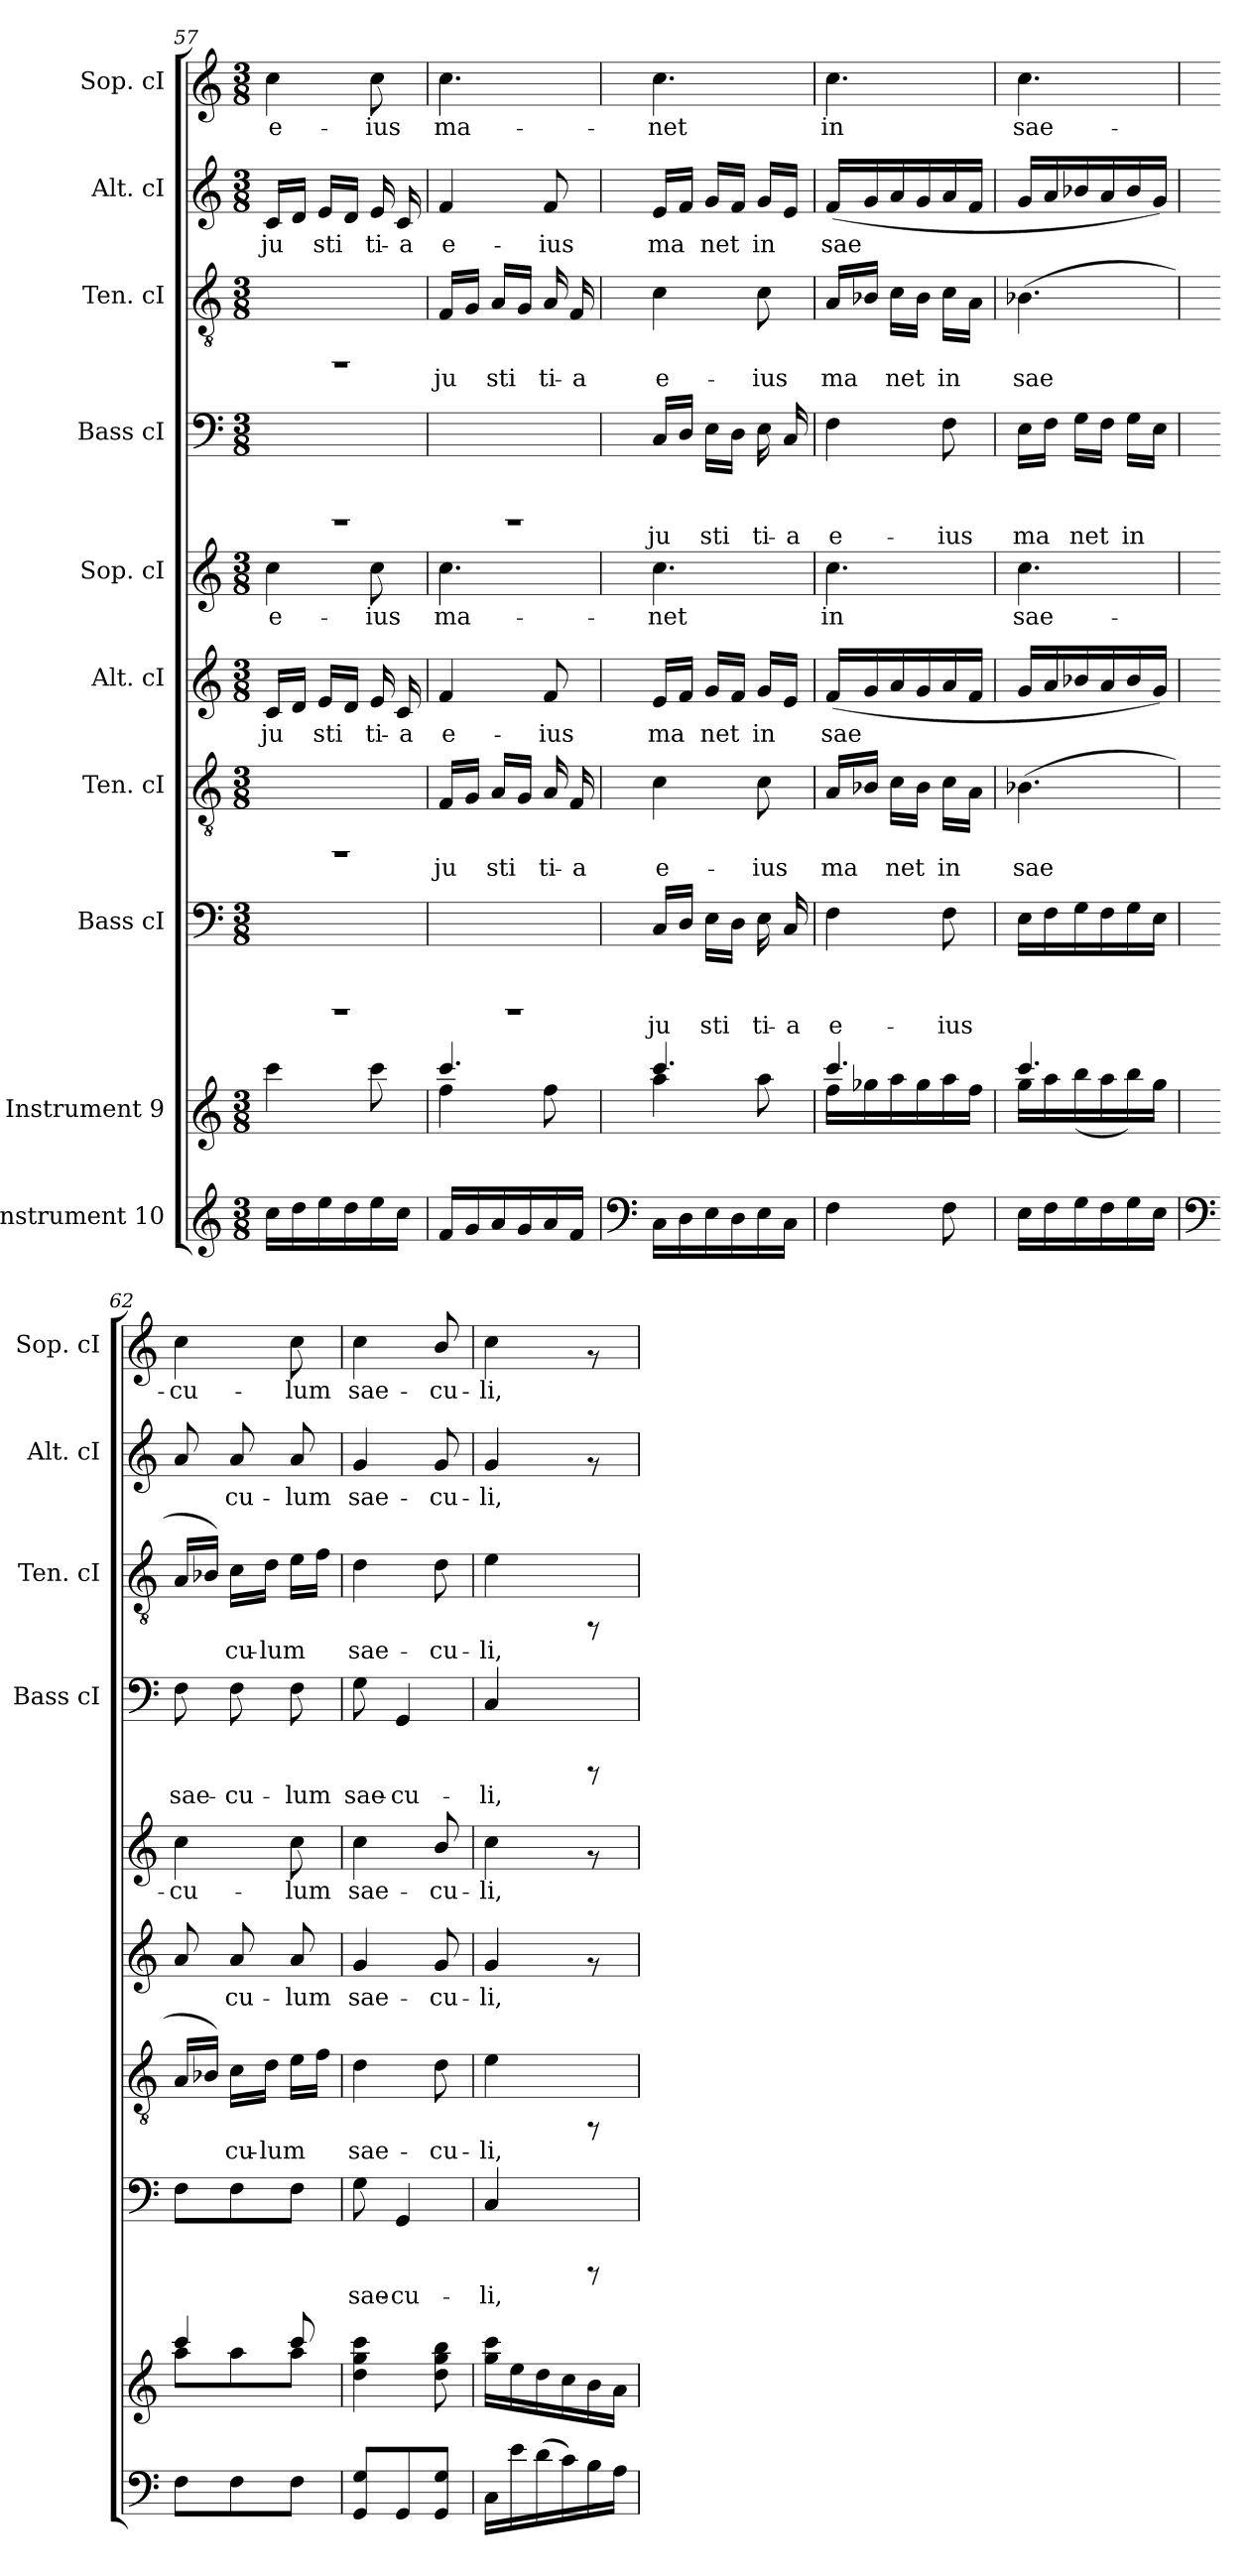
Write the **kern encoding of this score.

**kern	**kern	**kern	**text	**kern	**text	**kern	**text	**kern	**text	**kern	**text	**kern	**text	**kern	**text	**kern	**text
*part10	*part9	*part8	*part8	*part7	*part7	*part6	*part6	*part5	*part5	*part4	*part4	*part3	*part3	*part2	*part2	*part1	*part1
*staff10	*staff9	*staff8	*staff8	*staff7	*staff7	*staff6	*staff6	*staff5	*staff5	*staff4	*staff4	*staff3	*staff3	*staff2	*staff2	*staff1	*staff1
*I"Instrument 10	*I"Instrument 9	*I"Bass cI	*	*I"Ten. cI	*	*I"Alt. cI	*	*I"Sop. cI	*	*I"Bass cI	*	*I"Ten. cI	*	*I"Alt. cI	*	*I"Sop. cI	*
*	*	*	*	*	*	*	*	*	*	*I'Bass cI	*	*I'Ten. cI	*	*I'Alt. cI	*	*I'Sop. cI	*
*clefG2	*clefG2	*clefF4	*	*clefGv2	*	*clefG2	*	*clefG2	*	*clefF4	*	*clefGv2	*	*clefG2	*	*clefG2	*
*k[]	*k[]	*k[]	*	*k[]	*	*k[]	*	*k[]	*	*k[]	*	*k[]	*	*k[]	*	*k[]	*
*C:	*C:	*C:	*	*C:	*	*C:	*	*C:	*	*C:	*	*C:	*	*C:	*	*C:	*
*M3/8	*M3/8	*M3/8	*	*M3/8	*	*M3/8	*	*M3/8	*	*M3/8	*	*M3/8	*	*M3/8	*	*M3/8	*
=57	=57	=57	=57	=57	=57	=57	=57	=57	=57	=57	=57	=57	=57	=57	=57	=57	=57
!	!	!	!	!	!	!	!LO:LY:b:cj	!	!LO:LY:b:cj	!	!	!	!	!	!LO:LY:b:cj	!	!LO:LY:b:cj
16cc\L	4ccc\	4.rBBBB	.	4.rEE	.	16c/L	ju-	4cc\	e-	4.rBBBB	.	4.rEE	.	16c/L	ju-	4cc\	e-
!	!	!	!	!	!	!	!LO:LY:b:cj	!	!	!	!	!	!	!	!LO:LY:b:cj	!	!
16dd\	.	.	.	.	.	16d/J	--	.	.	.	.	.	.	16d/J	--	.	.
!	!	!	!	!	!	!	!LO:LY:b:cj	!	!	!	!	!	!	!	!LO:LY:b:cj	!	!
16ee\	.	.	.	.	.	16e/L	-sti-	.	.	.	.	.	.	16e/L	-sti-	.	.
!	!	!	!	!	!	!	!LO:LY:b:cj	!	!	!	!	!	!	!	!LO:LY:b:cj	!	!
16dd\	.	.	.	.	.	16d/J	--	.	.	.	.	.	.	16d/J	--	.	.
!	!	!	!	!	!	!	!LO:LY:b:cj	!	!LO:LY:b:cj	!	!	!	!	!	!LO:LY:b:cj	!	!LO:LY:b:cj
16ee\	8ccc\	.	.	.	.	16e/	-ti-	8cc\	-ius	.	.	.	.	16e/	-ti-	8cc\	-ius
!	!	!	!	!	!	!	!LO:LY:b:cj	!	!	!	!	!	!	!	!LO:LY:b:cj	!	!
16cc\J	.	.	.	.	.	16c/	-a	.	.	.	.	.	.	16c/	-a	.	.
=58	=58	=58	=58	=58	=58	=58	=58	=58	=58	=58	=58	=58	=58	=58	=58	=58	=58
*	*^	*	*	*	*	*	*	*	*	*	*	*	*	*	*	*	*
!	!	!	!	!	!	!LO:LY:b:cj	!	!LO:LY:b:cj	!	!LO:LY:b:cj	!	!	!	!LO:LY:b:cj	!	!LO:LY:b:cj	!	!LO:LY:b:cj
16f/L	4.ccc/	4ff\	4.rBBBB	.	16F/L	-ju-	4f/	e-	4.cc\	ma-	4.rBBBB	.	16F/L	ju-	4f/	e-	4.cc\	ma-
!	!	!	!	!	!	!LO:LY:b:cj	!	!	!	!	!	!	!	!LO:LY:b:cj	!	!	!	!
16g/	.	.	.	.	16G/J	--	.	.	.	.	.	.	16G/J	--	.	.	.	.
!	!	!	!	!	!	!LO:LY:b:cj	!	!	!	!	!	!	!	!LO:LY:b:cj	!	!	!	!
16a/	.	.	.	.	16A/L	-sti-	.	.	.	.	.	.	16A/L	-sti-	.	.	.	.
!	!	!	!	!	!	!LO:LY:b:cj	!	!	!	!	!	!	!	!LO:LY:b:cj	!	!	!	!
16g/	.	.	.	.	16G/J	--	.	.	.	.	.	.	16G/J	--	.	.	.	.
!	!	!	!	!	!	!LO:LY:b:cj	!	!LO:LY:b:cj	!	!	!	!	!	!LO:LY:b:cj	!	!LO:LY:b:cj	!	!
16a/	.	8ff\	.	.	16A/	-ti-	8f/	-ius	.	.	.	.	16A/	-ti-	8f/	-ius	.	.
!	!	!	!	!	!	!LO:LY:b:cj	!	!	!	!	!	!	!	!LO:LY:b:cj	!	!	!	!
16f/J	.	.	.	.	16F/	-a	.	.	.	.	.	.	16F/	-a	.	.	.	.
=59	=59	=59	=59	=59	=59	=59	=59	=59	=59	=59	=59	=59	=59	=59	=59	=59	=59	=59
*clefF4	*	*	*	*	*	*	*	*	*	*	*	*	*	*	*	*	*	*
!	!	!	!	!LO:LY:b:cj	!	!LO:LY:b:cj	!	!LO:LY:b:cj	!	!LO:LY:b:cj	!	!LO:LY:b:cj	!	!LO:LY:b:cj	!	!LO:LY:b:cj	!	!LO:LY:b:cj
16C\L	4.ccc/	4aa\	16C/L	-ju-	4c\	e-	16e/L	ma-	4.cc\	-net	16C/L	ju-	4c\	e-	16e/L	ma-	4.cc\	-net
!	!	!	!	!LO:LY:b:cj	!	!	!	!LO:LY:b:cj	!	!	!	!LO:LY:b:cj	!	!	!	!LO:LY:b:cj	!	!
16D\	.	.	16D/J	--	.	.	16f/J	--	.	.	16D/J	--	.	.	16f/J	--	.	.
!	!	!	!	!LO:LY:b:cj	!	!	!	!LO:LY:b:cj	!	!	!	!LO:LY:b:cj	!	!	!	!LO:LY:b:cj	!	!
16E\	.	.	16E\L	-sti-	.	.	16g/L	-net	.	.	16E\L	-sti-	.	.	16g/L	-net	.	.
!	!	!	!	!LO:LY:b:cj	!	!	!	!LO:LY:b:cj	!	!	!	!LO:LY:b:cj	!	!	!	!LO:LY:b:cj	!	!
16D\	.	.	16D\J	--	.	.	16f/J	.	.	.	16D\J	--	.	.	16f/J	.	.	.
!	!	!	!	!LO:LY:b:cj	!	!LO:LY:b:cj	!	!LO:LY:b:cj	!	!	!	!LO:LY:b:cj	!	!LO:LY:b:cj	!	!LO:LY:b:cj	!	!
16E\	.	8aa\	16E\	-ti-	8c\	-ius	16g/L	in	.	.	16E\	-ti-	8c\	-ius	16g/L	in	.	.
!	!	!	!	!LO:LY:b:cj	!	!	!	!LO:LY:b:cj	!	!	!	!LO:LY:b:cj	!	!	!	!LO:LY:b:cj	!	!
16C\J	.	.	16C/	-a	.	.	16e/J	.	.	.	16C/	-a	.	.	16e/J	.	.	.
=60	=60	=60	=60	=60	=60	=60	=60	=60	=60	=60	=60	=60	=60	=60	=60	=60	=60	=60
!	!	!	!	!LO:LY:b:cj	!	!LO:LY:b:cj	!	!LO:LY:b:cj	!	!LO:LY:b:cj	!	!LO:LY:b:cj	!	!LO:LY:b:cj	!	!LO:LY:b:cj	!	!LO:LY:b:cj
4F\	4.ccc/	16ff\L	4F\	e-	16A/L	ma-	(<16f/L	sae-	4.cc\	in	4F\	e-	16A/L	ma-	(<16f/L	sae-	4.cc\	in
!	!	!	!	!	!	!LO:LY:b:cj	!	!LO:LY:b:cj	!	!	!	!	!	!LO:LY:b:cj	!	!LO:LY:b:cj	!	!
.	.	16gg-X\	.	.	16B-X/J	--	16g/	--	.	.	.	.	16B-X/J	--	16g/	--	.	.
!	!	!	!	!	!	!LO:LY:b:cj	!	!LO:LY:b:cj	!	!	!	!	!	!LO:LY:b:cj	!	!LO:LY:b:cj	!	!
.	.	16aa\	.	.	16c\L	-net	16a/	--	.	.	.	.	16c\L	-net	16a/	--	.	.
!	!	!	!	!	!	!LO:LY:b:cj	!	!LO:LY:b:cj	!	!	!	!	!	!LO:LY:b:cj	!	!LO:LY:b:cj	!	!
.	.	16gg-\	.	.	16B-\J	.	16g/	--	.	.	.	.	16B-\J	.	16g/	--	.	.
!	!	!	!	!LO:LY:b:cj	!	!LO:LY:b:cj	!	!LO:LY:b:cj	!	!	!	!LO:LY:b:cj	!	!LO:LY:b:cj	!	!LO:LY:b:cj	!	!
8F\	.	16aa\	8F\	-ius	16c\L	in	16a/	--	.	.	8F\	-ius	16c\L	in	16a/	--	.	.
!	!	!	!	!	!	!LO:LY:b:cj	!	!LO:LY:b:cj	!	!	!	!	!	!LO:LY:b:cj	!	!LO:LY:b:cj	!	!
.	.	16ff\J	.	.	16A\J	.	16f/J	--	.	.	.	.	16A\J	.	16f/J	--	.	.
=61	=61	=61	=61	=61	=61	=61	=61	=61	=61	=61	=61	=61	=61	=61	=61	=61	=61	=61
!	!	!	!	!LO:LY:b:cj	!	!LO:LY:b:cj	!	!LO:LY:b:cj	!	!LO:LY:b:cj	!	!LO:LY:b:cj	!	!LO:LY:b:cj	!	!LO:LY:b:cj	!	!LO:LY:b:cj
16E\L	4.ccc/	16gg\L	16E\L	.	(<4.B-X\	sae-	16g/L	--	4.cc\	sae-	16E\L	ma-	(<4.B-X\	sae-	16g/L	--	4.cc\	sae-
!	!	!	!	!LO:LY:b:cj	!	!	!	!LO:LY:b:cj	!	!	!	!LO:LY:b:cj	!	!	!	!LO:LY:b:cj	!	!
16F\	.	16aa\	16F\	.	.	.	16a/	--	.	.	16F\J	--	.	.	16a/	--	.	.
!	!	!	!	!LO:LY:b:cj	!	!	!	!LO:LY:b:cj	!	!	!	!LO:LY:b:cj	!	!	!	!LO:LY:b:cj	!	!
16G\	.	(<16bb\	16G\	.	.	.	16b-X/	--	.	.	16G\L	-net	.	.	16b-X/	--	.	.
!	!	!	!	!LO:LY:b:cj	!	!	!	!LO:LY:b:cj	!	!	!	!LO:LY:b:cj	!	!	!	!LO:LY:b:cj	!	!
16F\	.	16aa\	16F\	.	.	.	16a/	--	.	.	16F\J	.	.	.	16a/	--	.	.
!	!	!	!	!LO:LY:b:cj	!	!	!	!LO:LY:b:cj	!	!	!	!LO:LY:b:cj	!	!	!	!LO:LY:b:cj	!	!
16G\	.	16bb\)	16G\	.	.	.	16b-/	--	.	.	16G\L	in	.	.	16b-/	--	.	.
!	!	!	!	!LO:LY:b:cj	!	!	!	!LO:LY:b:cj	!	!	!	!LO:LY:b:cj	!	!	!	!LO:LY:b:cj	!	!
16E\J	.	16gg\J	16E\J	.	.	.	16g/J)	--	.	.	16E\J	.	.	.	16g/J)	--	.	.
!!LO:PB:g=z
=62	=62	=62	=62	=62	=62	=62	=62	=62	=62	=62	=62	=62	=62	=62	=62	=62	=62	=62
*clefF4	*	*	*	*	*	*	*	*	*	*	*	*	*	*	*	*	*	*
!	!	!	!	!LO:LY:b:cj	!	!LO:LY:b:cj	!	!LO:LY:b:cj	!	!LO:LY:b:cj	!	!LO:LY:b:cj	!	!LO:LY:b:cj	!	!LO:LY:b:cj	!	!LO:LY:b:cj
8F\L	4ccc/	8aa\L	8F\L	.	16A/L	--	8a/	--	4cc\	-cu-	8F\	sae-	16A/L	--	8a/	--	4cc\	-cu-
!	!	!	!	!	!	!LO:LY:b:cj	!	!	!	!	!	!	!	!LO:LY:b:cj	!	!	!	!
.	.	.	.	.	16B-X/J)	--	.	.	.	.	.	.	16B-X/J)	--	.	.	.	.
!	!	!	!	!LO:LY:b:cj	!	!LO:LY:b:cj	!	!LO:LY:b:cj	!	!	!	!LO:LY:b:cj	!	!LO:LY:b:cj	!	!LO:LY:b:cj	!	!
8F\	.	8aa\	8F\	.	16c\L	-cu-	8a/	-cu-	.	.	8F\	-cu-	16c\L	-cu-	8a/	-cu-	.	.
!	!	!	!	!	!	!LO:LY:b:cj	!	!	!	!	!	!	!	!LO:LY:b:cj	!	!	!	!
.	.	.	.	.	16d\J	-lum	.	.	.	.	.	.	16d\J	-lum	.	.	.	.
!	!	!	!	!LO:LY:b:cj	!	!LO:LY:b:cj	!	!LO:LY:b:cj	!	!LO:LY:b:cj	!	!LO:LY:b:cj	!	!LO:LY:b:cj	!	!LO:LY:b:cj	!	!LO:LY:b:cj
8F\J	8ccc/	8aa\J	8F\J	.	16e\L	.	8a/	-lum	8cc\	-lum	8F\	-lum	16e\L	.	8a/	-lum	8cc\	-lum
!	!	!	!	!	!	!LO:LY:b:cj	!	!	!	!	!	!	!	!LO:LY:b:cj	!	!	!	!
.	.	.	.	.	16f\J	.	.	.	.	.	.	.	16f\J	.	.	.	.	.
*	*v	*v	*	*	*	*	*	*	*	*	*	*	*	*	*	*	*	*
=63	=63	=63	=63	=63	=63	=63	=63	=63	=63	=63	=63	=63	=63	=63	=63	=63	=63
!	!	!	!LO:LY:b:cj	!	!LO:LY:b:cj	!	!LO:LY:b:cj	!	!LO:LY:b:cj	!	!LO:LY:b:cj	!	!LO:LY:b:cj	!	!LO:LY:b:cj	!	!LO:LY:b:cj
8G/ 8GG/L	4ccc\ 4gg\ 4dd\	8G\	sae-	4d\	sae-	4g/	sae-	4cc\	sae-	8G\	sae-	4d\	sae-	4g/	sae-	4cc\	sae-
!	!	!	!LO:LY:b:cj	!	!	!	!	!	!	!	!LO:LY:b:cj	!	!	!	!	!	!
8GG/	.	4GG/	-cu-	.	.	.	.	.	.	4GG/	-cu-	.	.	.	.	.	.
!	!	!	!	!	!LO:LY:b:cj	!	!LO:LY:b:cj	!	!LO:LY:b:cj	!	!	!	!LO:LY:b:cj	!	!LO:LY:b:cj	!	!LO:LY:b:cj
8G/ 8GG/J	8bb\ 8gg\ 8dd\	.	.	8d\	-cu-	8g/	-cu-	8b/	-cu-	.	.	8d\	-cu-	8g/	-cu-	8b/	-cu-
=64	=64	=64	=64	=64	=64	=64	=64	=64	=64	=64	=64	=64	=64	=64	=64	=64	=64
!	!	!	!LO:LY:b:cj	!	!LO:LY:b:cj	!	!LO:LY:b:cj	!	!LO:LY:b:cj	!	!LO:LY:b:cj	!	!LO:LY:b:cj	!	!LO:LY:b:cj	!	!LO:LY:b:cj
16C\L	16ccc\ 16gg\L	4C/	-li,	4e\	-li,	4g/	-li,	4cc\	-li,	4C/	-li,	4e\	-li,	4g/	-li,	4cc\	-li,
16e\	16ee\	.	.	.	.	.	.	.	.	.	.	.	.	.	.	.	.
(<16d\	16dd\	.	.	.	.	.	.	.	.	.	.	.	.	.	.	.	.
16c\)	16cc\	.	.	.	.	.	.	.	.	.	.	.	.	.	.	.	.
16B\	16b\	8rCCC	.	8rFF	.	8rf	.	8rf	.	8rCCC	.	8rFF	.	8rf	.	8rf	.
16A\J	16a\J	.	.	.	.	.	.	.	.	.	.	.	.	.	.	.	.
=	=	=	=	=	=	=	=	=	=	=	=	=	=	=	=	=	=
*-	*-	*-	*-	*-	*-	*-	*-	*-	*-	*-	*-	*-	*-	*-	*-	*-	*-
